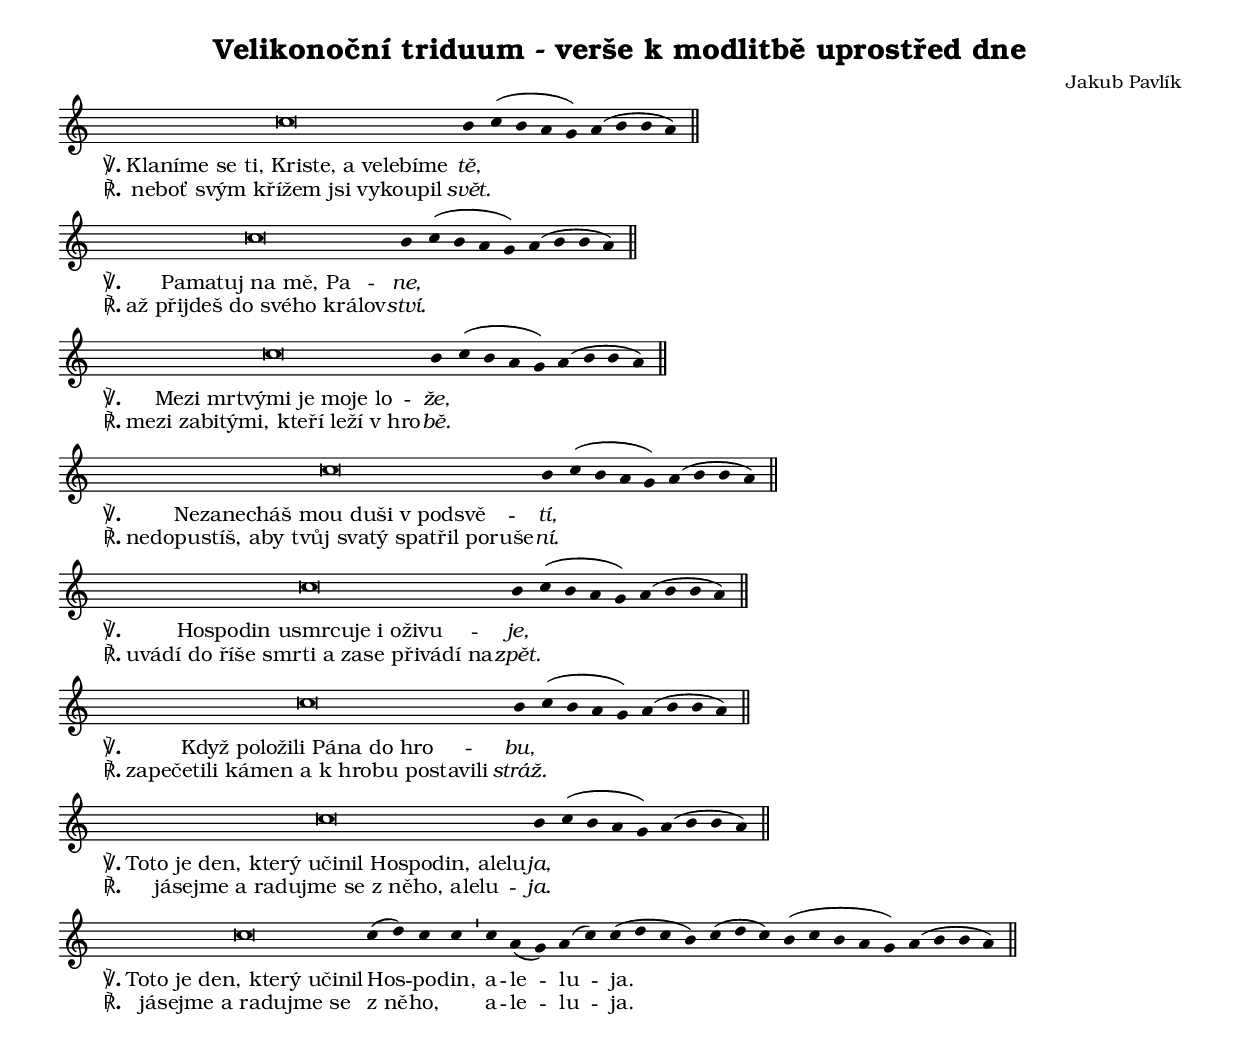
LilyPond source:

\version "2.14.2"

\header {
  title = "Velikonoční triduum - verše k modlitbě uprostřed dne"
  composer = "Jakub Pavlík"
}

\version "2.19.22"
% Verze souboru "spolecne.ly" upravena pro noty v Antifonari
% k denni modlitbe cirkve. Neobsahuje nektere v jeho
% kontextu zbytecne veci a jine pro jeho potreby definuje
% jinak.

% vypnout cisla taktu na zacatku radku
\layout {
  ragged-last = ##t
  indent = 1.5\cm
  short-indent = 0\cm

  \context {
    \Score
    \remove "Bar_number_engraver"
  }

  \context {
    \Staff
    \consists Custos_engraver
    \override Custos.style = #'hufnagel
    % klic jen na zacatku prvni radky
    \override Clef.break-visibility = #all-invisible
  }
}

layoutNoIndent = \layout {
  indent = 0
}

myStaffSize = #16
#(set-global-staff-size myStaffSize)

\paper {
  #(define fonts
    (make-pango-font-tree
                          "URW Bookman L"
                          "Helvetica"
                          "Courier"
     (/ myStaffSize 20)))

}

% choral --------------------------------------------------------

choralniRezim = {
  % nepsat predznamenani tempa (neni tempo)
  \override Score.TimeSignature.stencil = ##f

  % noty bez nozicek
  \override Stem.transparent = ##t

  % nedelat taktove cary
  \cadenzaOn

  % vzdycky vypsat becka
  \accidentalStyle forget
}

% Vytvori hlavicku "piece" pro antifonu
% pouziti: \header { piece = \markup {\choralAutoPiece}}
% Predpoklada, ze jsou definovane (nestandartni) hlavicky
% quid, tonus, differentia, psalmus
choralAutoPiece = \markup {
  \concat {
    \fromproperty #'header:quid
    " - "
    \fromproperty #'header:tonus
    .
    \fromproperty #'header:differentia
    " ("
    \fromproperty #'header:psalmus
    )
  }
}

% Choralni "pomlky" (divisiones)

barMin = {
  \once \override Staff.BarLine.bar-extent = #'(1.5 . 2.5)
  \bar "|"
}
barMaior = {
  \once \override Staff.BarLine.bar-extent = #'(-1.5 . 1.5)
  \bar "|"
}
barMax = { \bar "|" }
barFinalis = { \bar "||" }

% Specialni znaky pro responsoria -------------------------------

Response = \lyricmode {
  \markup {
    % \concat { \override #'(font-name . "liturgy") {R} : }
    \bold\concat { \override #'(font-name . "Junicode") { \char ##x0211F } . }
  }
}

Verse = \lyricmode {
  \markup {
    % \concat { \override #'(font-name . "liturgy") {V} : }
    \bold\concat { \override #'(font-name . "Junicode") { \char ##x02123 } . }
  }
}

Hvezdicka = \lyricmode { "*" }
Dagger = \markup { \char ##x02020 }

% prikaz pro vyrobu neviditelnych not

neviditelna = #(define-music-function (note)
                                     (ly:music?)
  #{
    \once \override NoteHead.transparent = ##t % hlavicka
    \once \override Stem.transparent = ##t % nozicka
    \once \override Dots.transparent = ##t % prip. prodluzujici tecka
    \once \override NoteHead.no-ledgers = ##t % prip. pridane linky, je-li nota mimo osnovu
    $note
  #})

sestavTitulek = \markup {}

% oznacuje volitelne aleluja na konci
rubrVelikAleluja = \markup\small\italic{V době velikonoční:}

versRecitanda = { c\breve }
versNeuma = { b4 c( b a g) a( b b a) }


% patek

\score {
  \relative c'' {
    \choralniRezim
    \neviditelna c \versRecitanda \versNeuma \barFinalis
  }
  \addlyrics {
    \set stanza = #""
    \Verse "Klaníme se ti, Kriste, a velebíme" \markup\italic{tě,}
  }
  \addlyrics {
    \set stanza = #""
    \Response "neboť svým křížem jsi vykoupil" \markup\italic{svět.}
  }
  \header {
    quid = "verš"
    modus = ""
    differentia = ""
    psalmus = ""
    id = "pa-dopo"
    piece = \markup {\sestavTitulek}
  }
  \layout { \layoutNoIndent }
}

\score {
  \relative c'' {
    \choralniRezim
    \neviditelna c \versRecitanda \versNeuma \barFinalis
  }
  \addlyrics {
    \set stanza = #""
    \Verse "Pamatuj na mě, Pa" -- \markup\italic{ne,}
  }
  \addlyrics {
    \set stanza = #""
    \Response "až přijdeš do svého králov" -- \markup\italic{ství.}
  }
  \header {
    quid = "verš"
    modus = ""
    differentia = ""
    psalmus = ""
    id = "pa-po"
    piece = \markup {\sestavTitulek}
  }
  \layout { \layoutNoIndent }
}

\score {
  \relative c'' {
    \choralniRezim
    \neviditelna c \versRecitanda \versNeuma \barFinalis
  }
  \addlyrics {
    \set stanza = #""
    \Verse "Mezi mrtvými je moje lo" -- \markup\italic{že,}
  }
  \addlyrics {
    \set stanza = #""
    \Response "mezi zabitými, kteří leží v hro" -- \markup\italic{bě.}
  }
  \header {
    quid = "verš"
    modus = ""
    differentia = ""
    psalmus = ""
    id = "pa-odpo"
    piece = \markup {\sestavTitulek}
  }
  \layout { \layoutNoIndent }
}

% sobota

\score {
  \relative c'' {
    \choralniRezim
    \neviditelna c \versRecitanda \versNeuma \barFinalis
  }
  \addlyrics {
    \set stanza = #""
    \Verse "Nezanecháš mou duši v podsvě" -- \markup\italic{tí,}
  }
  \addlyrics {
    \set stanza = #""
    \Response "nedopustíš, aby tvůj svatý spatřil poruše" -- \markup\italic{ní.}
  }
  \header {
    quid = "verš"
    modus = ""
    differentia = ""
    psalmus = ""
    id = "so-dopo"
    piece = \markup {\sestavTitulek}
  }
  \layout { \layoutNoIndent }
}

\score {
  \relative c'' {
    \choralniRezim
    \neviditelna c \versRecitanda \versNeuma \barFinalis
  }
  \addlyrics {
    \set stanza = #""
    \Verse "Hospodin usmrcuje i oživu" -- \markup\italic{je,}
  }
  \addlyrics {
    \set stanza = #""
    \Response "uvádí do říše smrti a zase přivádí na" -- \markup\italic{zpět.}
  }
  \header {
    quid = "verš"
    modus = ""
    differentia = ""
    psalmus = ""
    id = "so-po"
    piece = \markup {\sestavTitulek}
  }
  \layout { \layoutNoIndent }
}

\score {
  \relative c'' {
    \choralniRezim
    \neviditelna c \versRecitanda \versNeuma \barFinalis
  }
  \addlyrics {
    \set stanza = #""
    \Verse "Když položili Pána do hro" -- \markup\italic{bu,}
  }
  \addlyrics {
    \set stanza = #""
    \Response "zapečetili kámen a k hrobu postavili" \markup\italic{stráž.}
  }
  \header {
    quid = "verš"
    modus = ""
    differentia = ""
    psalmus = ""
    id = "so-odpo"
    piece = \markup {\sestavTitulek}
  }
  \layout { \layoutNoIndent }
}

% nedele

\score {
  \relative c'' {
    \choralniRezim
    \neviditelna c \versRecitanda \versNeuma \barFinalis
  }
  \addlyrics {
    \set stanza = #""
    \Verse "Toto je den, který učinil Hospodin, alelu" -- \markup\italic{ja,}
  }
  \addlyrics {
    \set stanza = #""
    \Response "jásejme a radujme se z něho, alelu" -- \markup\italic{ja.}
  }
  \header {
    quid = "verš"
    modus = ""
    differentia = ""
    psalmus = ""
    id = "ne"
    piece = \markup {\sestavTitulek}
  }
  \layout { \layoutNoIndent }
}

\score {
  \relative c'' {
      \choralniRezim
      \neviditelna c
      \versRecitanda c( d) c c \barMin c a( g) \bar "" a( c) \bar "" c( d c b) \bar "" c( d c) \bar "" b( c b a g) \bar "" a( b b a) \barFinalis
    }
  \addlyrics {
    \set stanza = #""
    \Verse "Toto je den, který učinil" Hos -- po -- din, a -- le -- lu -- ja.
  }
  \addlyrics {
    \set stanza = #""
    \Response "jásejme a radujme se" z_ně -- ho, \skip 1 a -- le -- lu -- ja.
  }
  \header {
    quid = "verš"
    modus = ""
    differentia = ""
    psalmus = ""
    id = "ne-adlib"
    piece = \markup {\sestavTitulek}
  }
  \layout { \layoutNoIndent }
}
